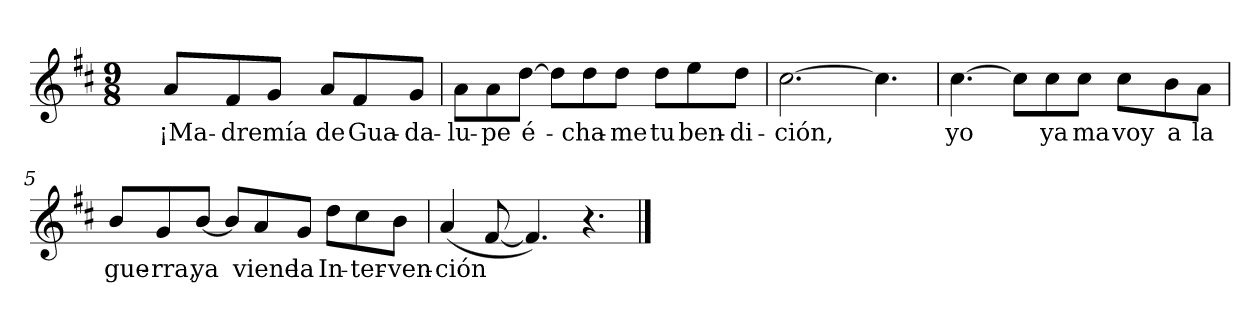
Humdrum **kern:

**kern	**text
*part1	*part1
*staff1	*staff1
*clefG2	*
*k[f#c#]	*
*D:	*
*M9/8	*
=1	=1
8ryy	.
8ai/L	¡Ma-
8f#i/	-dre
8gi/J	mía
8ai/L	de
8f#i/	Gua-
8gi/J	-da-
=2	=2
8ai\L	-lu-
8ai\	-pe
[8ddi\J	é-
8ddi\L]	.
8ddi\	-cha-
8ddi\J	-me
8ddi\L	tu
8eei\	ben-
8ddi\J	-di-
=3	=3
[2.cc#i\	-ción,
4.cc#i\]	.
!!LO:LB:g=z
=4	=4
[4.cc#i\	yo
8cc#i\L]	.
8cc#i\	ya
8cc#i\J	ma
8cc#i\L	voy
8bi\	a
8ai\J	la
=5	=5
8bi/L	gue-
8gi/	-rra,
[8bi/J	ya
8bi/L]	.
8ai/	viene
8gi/J	la
8ddi\L	In-
8cc#i\	-ter-
8bi\J	-ven-
=6	=6
(4ai/	-ción
[8f#i/	.
4.f#i/])	.
4.r	.
==	==
*-	*-
